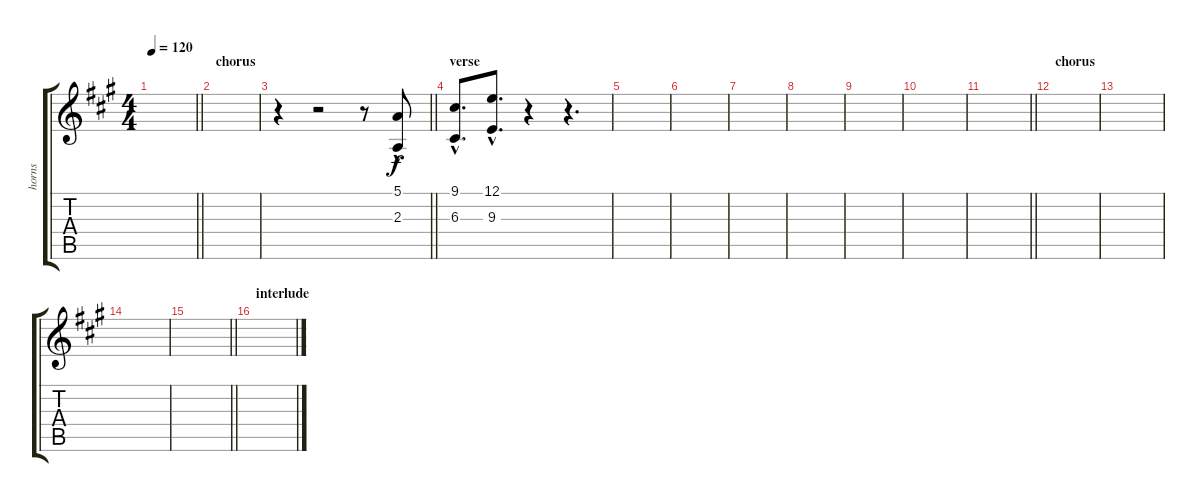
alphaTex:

\track ("horns" "horns") {instrument trumpet}
\staff {score tabs}
\tuning (E4 B3 G3 D3 A2 E2) {hide}
\ts (4 4)
\tempo 120
\clef g2
\barLineRight lightlight
\ks a
|
\section ("" "chorus")
|
\barLineRight lightlight
r.4 r.2 r.8 (5.1{hac} 2.3{hac}).8 |
\section ("" "verse")
(9.1{hac} 6.3{hac}).8{d} (12.1{hac} 9.3{hac}).8{d} r.4 r.4{d} |
|
|
|
|
|
|
\barLineRight lightlight
|
\section ("" "chorus")
|
|
|
\barLineRight lightlight
|
\section ("" "interlude")
